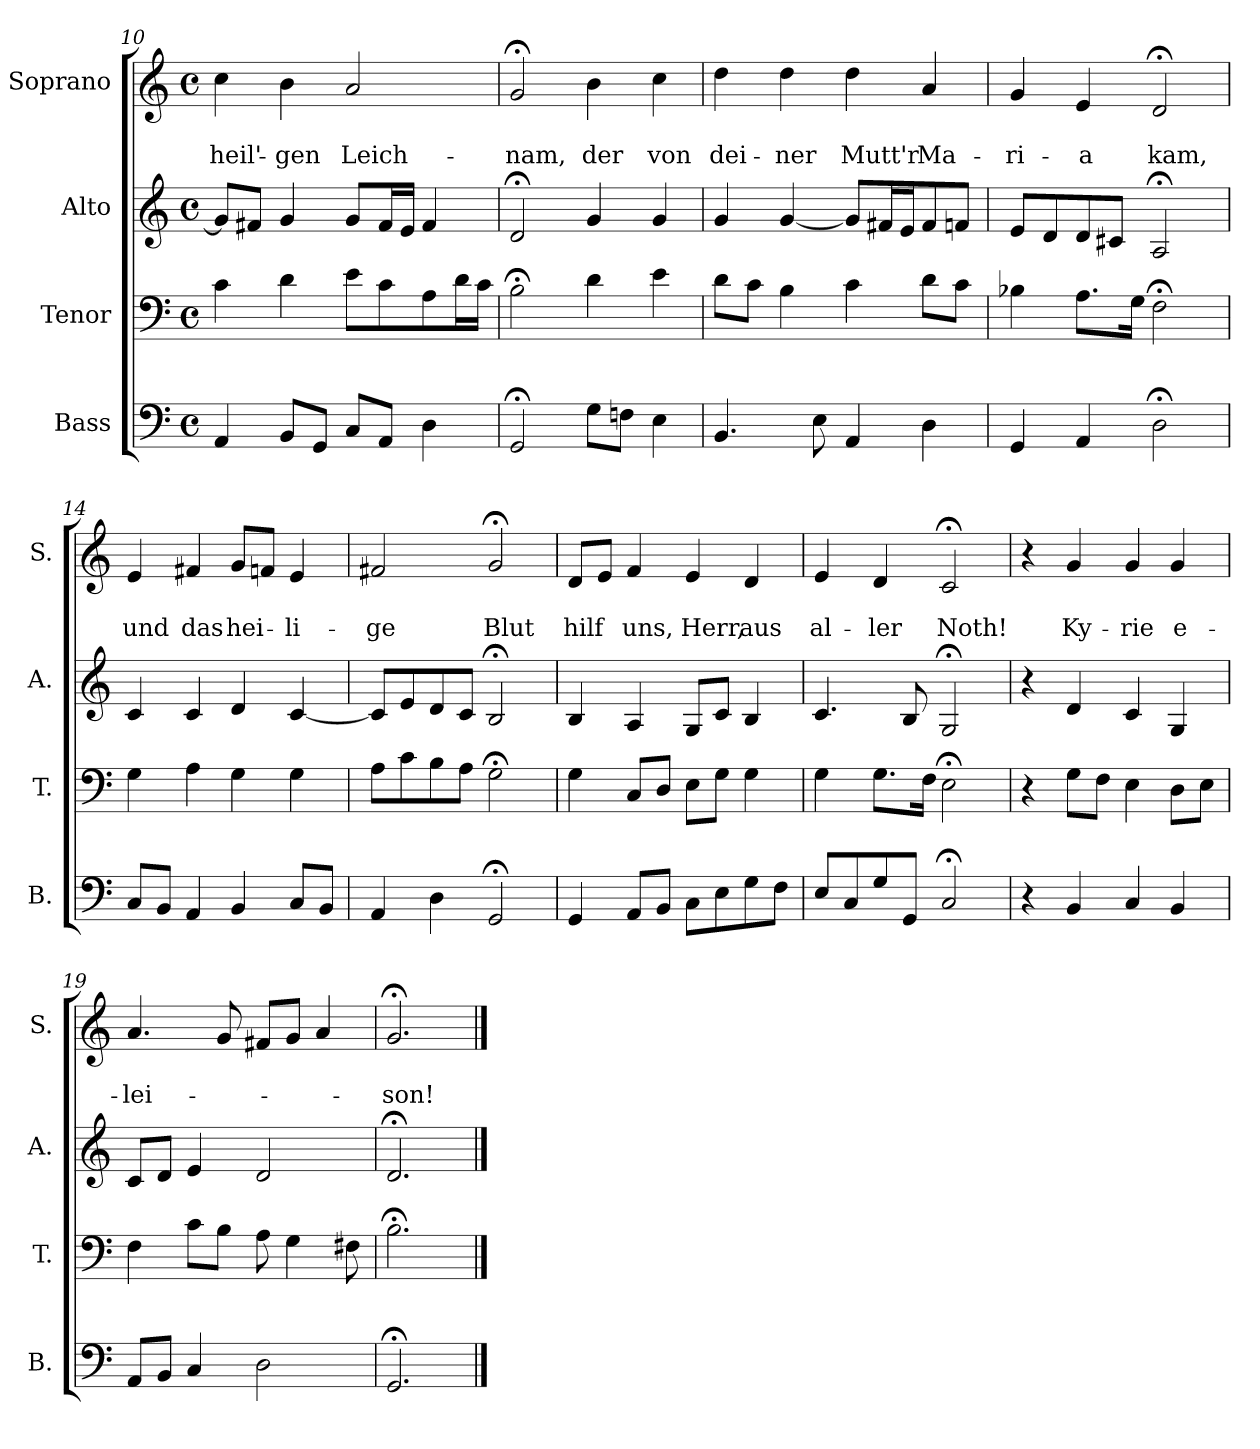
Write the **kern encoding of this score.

**kern	**kern	**kern	**kern	**text	**text
*part4	*part3	*part2	*part1	*part1	*part1
*staff4	*staff3	*staff2	*staff1	*staff1	*staff1
*I"Bass	*I"Tenor	*I"Alto	*I"Soprano	*	*
*I'B.	*I'T.	*I'A.	*I'S.	*	*
*clefF4	*clefF4	*clefG2	*clefG2	*	*
*k[]	*k[]	*k[]	*k[]	*	*
*	*	*	*C:	*	*
*M4/4	*M4/4	*M4/4	*M4/4	*	*
*met(c)	*met(c)	*met(c)	*met(c)	*	*
=10	=10	=10	=10	=10	=10
4AA/	4c\	8g/L]	4cc\	.	heil'-
.	.	8f#X/J	.	.	.
8BB/L	4d\	4g/	4b\	.	-gen
8GG/J	.	.	.	.	.
8C/L	8e\L	8g/L	2a/	.	Leich-
8AA/J	8c\	16f#/L	.	.	.
.	.	16e/JJ	.	.	.
4D\	8A\	4f#/	.	.	.
.	16d\L	.	.	.	.
.	16c\JJ	.	.	.	.
=11	=11	=11	=11	=11	=11
2GG;</	2B;<\	2d;</	2g;</	.	-nam,
8G\L	4d\	4g/	4b\	.	der
8Fn\J	.	.	.	.	.
4E\	4e\	4g/	4cc\	.	von
!!LO:PB:g=z
=12	=12	=12	=12	=12	=12
4.BB/	8d\L	4g/	4dd\	.	dei-
.	8c\J	.	.	.	.
.	4B\	[4g/	4dd\	.	-ner
8E\	.	.	.	.	.
4AA/	4c\	8g/L]	4dd\	.	Mutt'r
.	.	16f#X/L	.	.	.
.	.	16e/J	.	.	.
4D\	8d\L	8f#/	4a/	.	Ma-
.	8c\J	8fn/J	.	.	.
=13	=13	=13	=13	=13	=13
4GG/	4B-X\	8e/L	4g/	.	-ri-
.	.	8d/	.	.	.
4AA/	8.A\L	8d/	4e/	.	-a
.	.	8c#X/J	.	.	.
.	16G\Jk	.	.	.	.
2D;<\	2F;<\	2A;</	2d;</	.	kam,
=14	=14	=14	=14	=14	=14
8C/L	4G\	4c/	4e/	.	und
8BB/J	.	.	.	.	.
4AA/	4A\	4c/	4f#X/	.	das
4BB/	4G\	4d/	8g/L	.	hei-
.	.	.	8fn/J	.	.
8C/L	4G\	[4c/	4e/	.	-li-
8BB/J	.	.	.	.	.
=15	=15	=15	=15	=15	=15
4AA/	8A\L	8c/L]	2f#X/	.	-ge
.	8c\	8e/	.	.	.
4D\	8B\	8d/	.	.	.
.	8A\J	8c/J	.	.	.
2GG;</	2G;<\	2B;</	2g;</	.	Blut
!!LO:LB:g=z
=16	=16	=16	=16	=16	=16
4GG/	4G\	4B/	8d/L	.	hilf
.	.	.	8e/J	.	.
8AA/L	8C/L	4A/	4f/	.	uns,
8BB/J	8D/J	.	.	.	.
8C\L	8E\L	8G/L	4e/	.	Herr,
8E\	8G\J	8c/J	.	.	.
8G\	4G\	4B/	4d/	.	aus
8F\J	.	.	.	.	.
=17	=17	=17	=17	=17	=17
8E/L	4G\	4.c/	4e/	.	al-
8C/	.	.	.	.	.
8G/	8.G\L	.	4d/	.	-ler
8GG/J	.	8B/	.	.	.
.	16F\Jk	.	.	.	.
2C;</	2E;<\	2G;</	2c;</	.	Noth!
=18	=18	=18	=18	=18	=18
4r	4r	4r	4r	.	.
4BB/	8G\L	4d/	4g/	.	Ky-
.	8F\J	.	.	.	.
4C/	4E\	4c/	4g/	.	-rie
4BB/	8D\L	4G/	4g/	.	e-
.	8E\J	.	.	.	.
=19	=19	=19	=19	=19	=19
8AA/L	4F\	8c/L	4.a/	.	-lei-
8BB/J	.	8d/J	.	.	.
4C/	8c\L	4e/	.	.	.
.	8B\J	.	8g/	.	.
2D\	8A\	2d/	8f#X/L	.	.
.	4G\	.	8g/J	.	.
.	.	.	4a/	.	.
.	8F#X\	.	.	.	.
=20	=20	=20	=20	=20	=20
2.GG;</	2.B;<\	2.d;</	2.g;</	.	-son!
==	==	==	==	==	==
*-	*-	*-	*-	*-	*-
